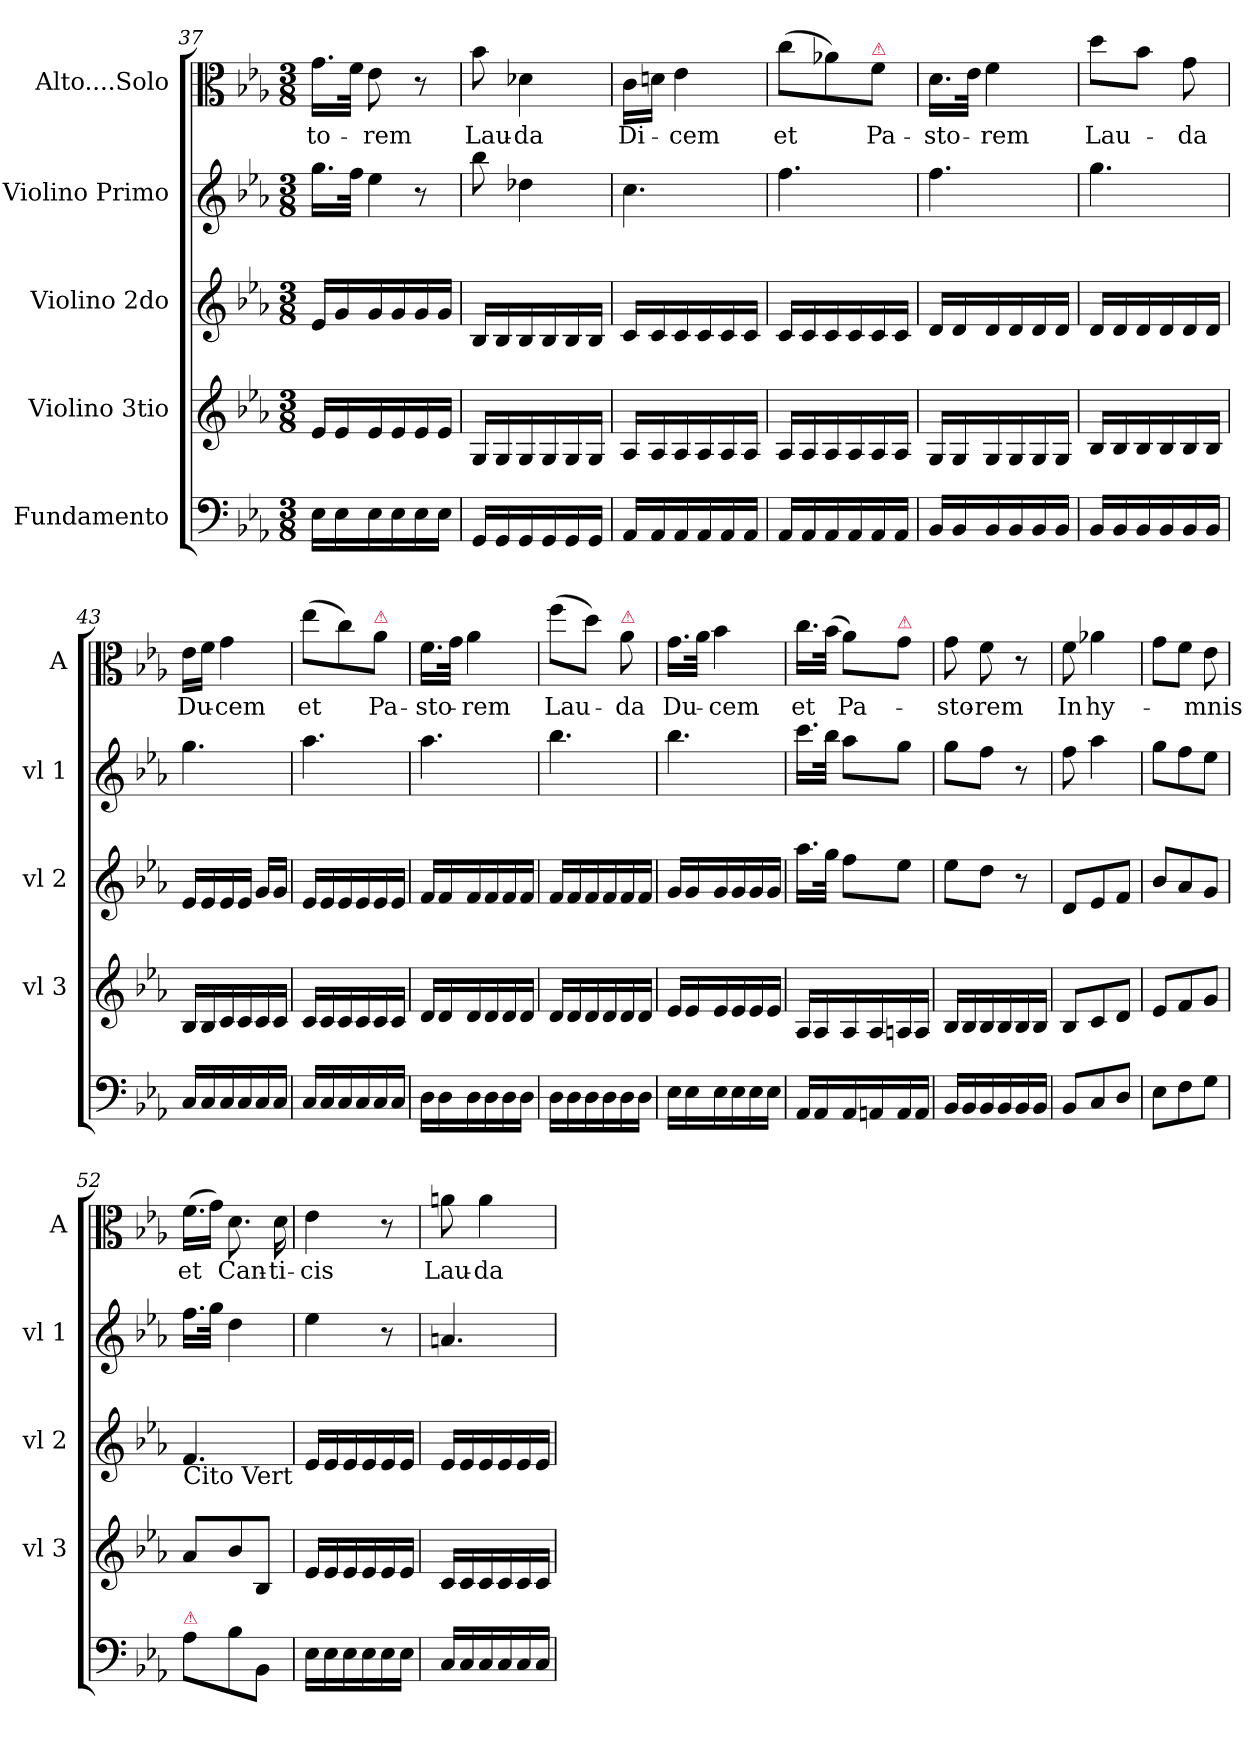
**kern	**kern	**kern	**kern	**kern	**text
*part5	*part4	*part3	*part2	*part1	*part1
*staff5	*staff4	*staff3	*staff2	*staff1	*staff1
*I"Fundamento	*I"Violino 3tio	*I"Violino 2do	*I"Violino Primo	*I"Alto....Solo	*
*	*I'vl 3	*I'vl 2	*I'vl 1	*I'A	*
*clefF4	*clefG2	*clefG2	*clefG2	*clefC3	*
*k[b-e-a-]	*k[b-e-a-]	*k[b-e-a-]	*k[b-e-a-]	*k[b-e-a-]	*
*M3/8	*M3/8	*M3/8	*M3/8	*M3/8	*
=37	=37	=37	=37	=37	=37
16E-\LL	16e-/LL	16e-/LL	16.gg\LL	16.g\LL	-to-
16E-\	16e-/	16g/	.	.	.
.	.	.	32ff\JJk	32f\JJk	.
!	!	!	!LO:N:vis=4	!	!
16E-\	16e-/	16g/	8ee-\	8e-\	-rem
16E-\	16e-/	16g/	.	.	.
16E-\	16e-/	16g/	8r	8r	.
16E-\JJ	16e-/JJ	16g/JJ	.	.	.
=38	=38	=38	=38	=38	=38
16GG/LL	16G/LL	16B-/LL	8bb-\	8b-\	Lau-
16GG/	16G/	16B-/	.	.	.
16GG/	16G/	16B-/	4dd-X\	4d-X\	-da
16GG/	16G/	16B-/	.	.	.
16GG/	16G/	16B-/	.	.	.
16GG/JJ	16G/JJ	16B-/JJ	.	.	.
=39	=39	=39	=39	=39	=39
16AA-/LL	16A-/LL	16c/LL	4.cc\	16c\LL	Di-
16AA-/	16A-/	16c/	.	16dn\JJ	.
16AA-/	16A-/	16c/	.	4e-\	-cem
16AA-/	16A-/	16c/	.	.	.
16AA-/	16A-/	16c/	.	.	.
16AA-/JJ	16A-/JJ	16c/JJ	.	.	.
=40	=40	=40	=40	=40	=40
16AA-/LL	16A-/LL	16c/LL	4.ff\	(8cc\L	et
16AA-/	16A-/	16c/	.	.	.
16AA-/	16A-/	16c/	.	8a-X\)	.
16AA-/	16A-/	16c/	.	.	.
!	!	!	!	!LO:TX:a:color=crimson:t=⚠	!
16AA-/	16A-/	16c/	.	8f\J	Pa-
16AA-/JJ	16A-/JJ	16c/JJ	.	.	.
=41	=41	=41	=41	=41	=41
16BB-/LL	16G/LL	16d/LL	4.ff\	16.d\LL	-sto-
16BB-/	16G/	16d/	.	.	.
.	.	.	.	32e-\JJk	.
16BB-/	16G/	16d/	.	4f\	-rem
16BB-/	16G/	16d/	.	.	.
16BB-/	16G/	16d/	.	.	.
16BB-/JJ	16G/JJ	16d/JJ	.	.	.
=42	=42	=42	=42	=42	=42
16BB-/LL	16B-/LL	16d/LL	4.gg\	8dd\L	Lau-
16BB-/	16B-/	16d/	.	.	.
16BB-/	16B-/	16d/	.	8b-\J	.
16BB-/	16B-/	16d/	.	.	.
16BB-/	16B-/	16d/	.	8g\	-da
16BB-/JJ	16B-/JJ	16d/JJ	.	.	.
=43	=43	=43	=43	=43	=43
16C/LL	16B-/LL	16e-/LL	4.gg\	16e-\LL	Du-
16C/	16B-/	16e-/	.	16f\JJ	.
16C/	16c/	16e-/	.	4g\	-cem
16C/	16c/	16e-/JJ	.	.	.
16C/	16c/	16g/LL	.	.	.
16C/JJ	16c/JJ	16g/JJ	.	.	.
=44	=44	=44	=44	=44	=44
16C/LL	16c/LL	16e-/LL	4.aa-\	(8ee-\L	et
16C/	16c/	16e-/	.	.	.
16C/	16c/	16e-/	.	8cc\)	.
16C/	16c/	16e-/	.	.	.
!	!	!	!	!LO:TX:a:color=crimson:t=⚠	!
16C/	16c/	16e-/	.	8a-\J	Pa-
16C/JJ	16c/JJ	16e-/JJ	.	.	.
=45	=45	=45	=45	=45	=45
16D\LL	16d/LL	16f/LL	4.aa-\	16.f\LL	-sto-
16D\	16d/	16f/	.	.	.
.	.	.	.	32g\JJk	.
16D\	16d/	16f/	.	4a-\	-rem
16D\	16d/	16f/	.	.	.
16D\	16d/	16f/	.	.	.
16D\JJ	16d/JJ	16f/JJ	.	.	.
=46	=46	=46	=46	=46	=46
16D\LL	16d/LL	16f/LL	4.bb-\	(8ff\L	Lau-
16D\	16d/	16f/	.	.	.
16D\	16d/	16f/	.	8dd\J)	.
16D\	16d/	16f/	.	.	.
!	!	!	!	!LO:TX:a:color=crimson:t=⚠	!
16D\	16d/	16f/	.	8a-\	-da
16D\JJ	16d/JJ	16f/JJ	.	.	.
=47	=47	=47	=47	=47	=47
16E-\LL	16e-/LL	16g/LL	4.bb-\	16.g\LL	Du-
16E-\	16e-/	16g/	.	.	.
.	.	.	.	32a-\JJk	.
16E-\	16e-/	16g/	.	4b-\	-cem
16E-\	16e-/	16g/	.	.	.
16E-\	16e-/	16g/	.	.	.
16E-\JJ	16e-/JJ	16g/JJ	.	.	.
=48	=48	=48	=48	=48	=48
16AA-/LL	16A-/LL	16.aa-\LL	16.ccc\LL	16.cc\LL	et
16AA-/	16A-/	.	.	.	.
.	.	32gg\JJk	32bb-\JJk	(32b-\JJk	.
16AA-/	16A-/	8ff\L	8aa-\L	8a-\L)	Pa-
16AAn/	16A-/	.	.	.	.
!	!	!	!	!LO:TX:a:color=crimson:t=⚠	!
16AA/	16An/	8ee-\J	8gg\J	8g\J	.
16AA/JJ	16A/JJ	.	.	.	.
=49	=49	=49	=49	=49	=49
16BB-/LL	16B-/LL	8ee-\L	8gg\L	8g\	-sto-
16BB-/	16B-/	.	.	.	.
16BB-/	16B-/	8dd\J	8ff\J	8f\	-rem
16BB-/	16B-/	.	.	.	.
16BB-/	16B-/	8r	8r	8r	.
16BB-/JJ	16B-/JJ	.	.	.	.
=50	=50	=50	=50	=50	=50
8BB-/L	8B-/L	8d/L	8ff\	8f\	In
8C/	8c/	8e-/	4aa-\	4a-X\	hy-
8D/J	8d/J	8f/J	.	.	.
=51	=51	=51	=51	=51	=51
8E-\L	8e-/L	8b-/L	8gg\L	8g\L	.
8F\	8f/	8a-/	8ff\	8f\J	.
8G\J	8g/J	8g/J	8ee-\J	8e-\	-mnis
=52	=52	=52	=52	=52	=52
!	!	!LO:TX:b:t=Cito Vert	!	!	!
!LO:TX:a:color=crimson:t=⚠	!	!	!	!	!
8A-\L	8a-/L	4.f/	16.ff\LL	(16.f\LL	et
!	!	!	!	!LO:N:vis=16	!
.	.	.	32gg\JJk	32g\JJ)	.
8B-\	8b-/	.	4dd\	8.d\	Can-
8BB-/J	8B-/J	.	.	.	.
.	.	.	.	16d\	-ti-
=53	=53	=53	=53	=53	=53
16E-\LL	16e-/LL	16e-/LL	4ee-\	4e-\	-cis
16E-\	16e-/	16e-/	.	.	.
16E-\	16e-/	16e-/	.	.	.
16E-\	16e-/	16e-/	.	.	.
16E-\	16e-/	16e-/	8r	8r	.
16E-\JJ	16e-/JJ	16e-/JJ	.	.	.
=54	=54	=54	=54	=54	=54
16C/LL	16c/LL	16e-/LL	4.an/	8an\	Lau-
16C/	16c/	16e-/	.	.	.
16C/	16c/	16e-/	.	4a\	-da
16C/	16c/	16e-/	.	.	.
16C/	16c/	16e-/	.	.	.
16C/JJ	16c/JJ	16e-/JJ	.	.	.
=	=	=	=	=	=
*-	*-	*-	*-	*-	*-
